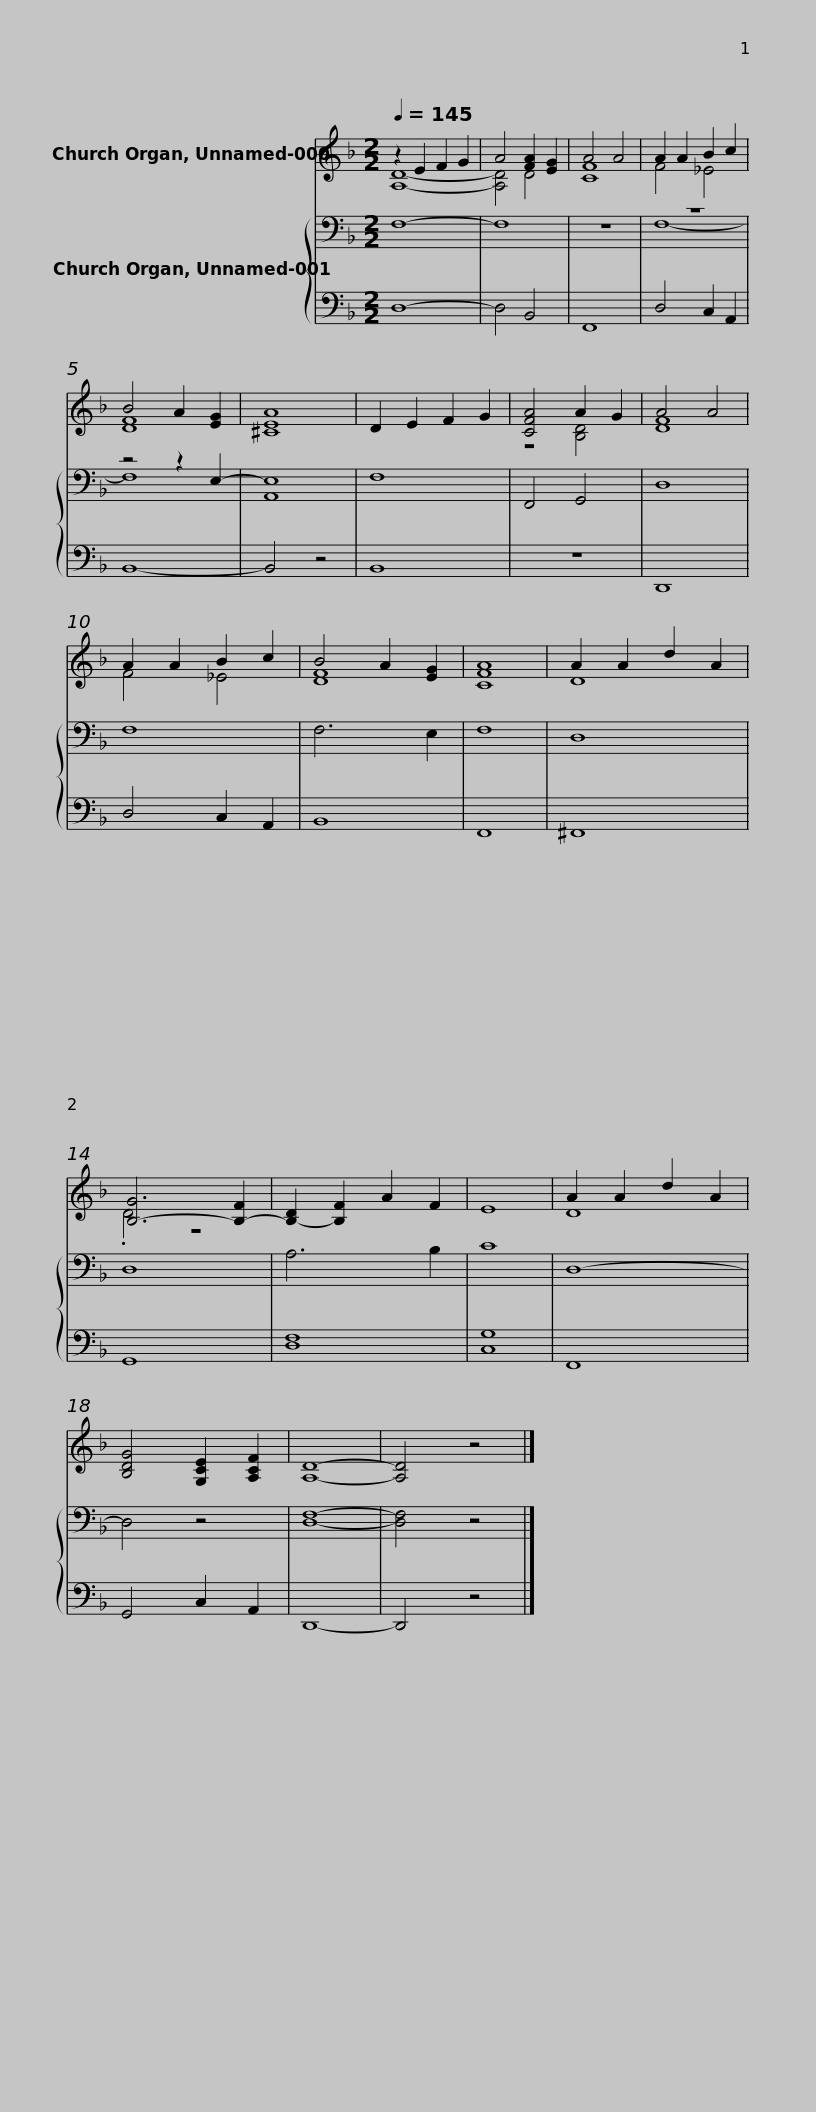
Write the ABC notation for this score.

X:1
%%score ( 1 2 ) { ( 3 5 ) | 4 }
L:1/8
Q:1/4=145
M:2/2
I:linebreak $
K:F
V:1 treble
V:2 treble
V:3 bass
V:5 bass
V:4 bass
V:1
 z2 E2 F2 G2 | A4 [FA]2 [EG]2 | A4 A4 | A2 A2 B2 c2 | B4 A2 [EG]2 | %5
 [^CEA]8 |$ D2 E2 F2 G2 | [CFA]4 A2 G2 | A4 A4 | A2 A2 B2 c2 | %10
 B4 A2 [EG]2 | [CFA]8 | A2 A2 d2 A2 | [B,-G]6 [B,-F]2 | [B,-D]2 [B,F]2 A2 F2 | %15
 E8 |$ A2 A2 d2 A2 | [B,DG]4 [G,CE]2 [A,CF]2 | [A,D]8- | [A,D]4 z4 |] %20
V:2
 [A,D]8- | [A,D]4 D4 | [CF]8 | F4 _E4 | [DF]8 | %5
 x8 |$ x8 | z4 [B,D]4 | [DF]8 | F4 _E4 | %10
 [DF]8 | x8 | D8 | .D4 z4 | x8 | %15
 x8 |$ D8 | x8 | x8 | x8 |] %20
V:3
 F,8- | F,8 | z8 | z8 | z4 z2 E,2- | %5
 E,8 |$ F,8 | F,,4 G,,4 | D,8 | F,8 | %10
 F,6 E,2 | F,8 | D,8 | D,8 | A,6 B,2 | %15
 C8 |$ D,8- | D,4 z4 | [D,F,]8- | [D,F,]4 z4 |] %20
V:4
 D,8- | D,4 B,,4 | F,,8 | D,4 C,2 A,,2 | B,,8- | %5
 B,,4 z4 |$ B,,8 | z8 | D,,8 | D,4 C,2 A,,2 | %10
 B,,8 | F,,8 | ^F,,8 | G,,8 | [D,F,]8 | %15
 [C,G,]8 |$ F,,8 | G,,4 C,2 A,,2 | D,,8- | D,,4 z4 |] %20
V:5
 x8 | x8 | x8 | F,8- | F,8 | %5
 A,,8 |$ x8 | x8 | x8 | x8 | %10
 x8 | x8 | x8 | x8 | x8 | %15
 x8 |$ x8 | x8 | x8 | x8 |] %20
